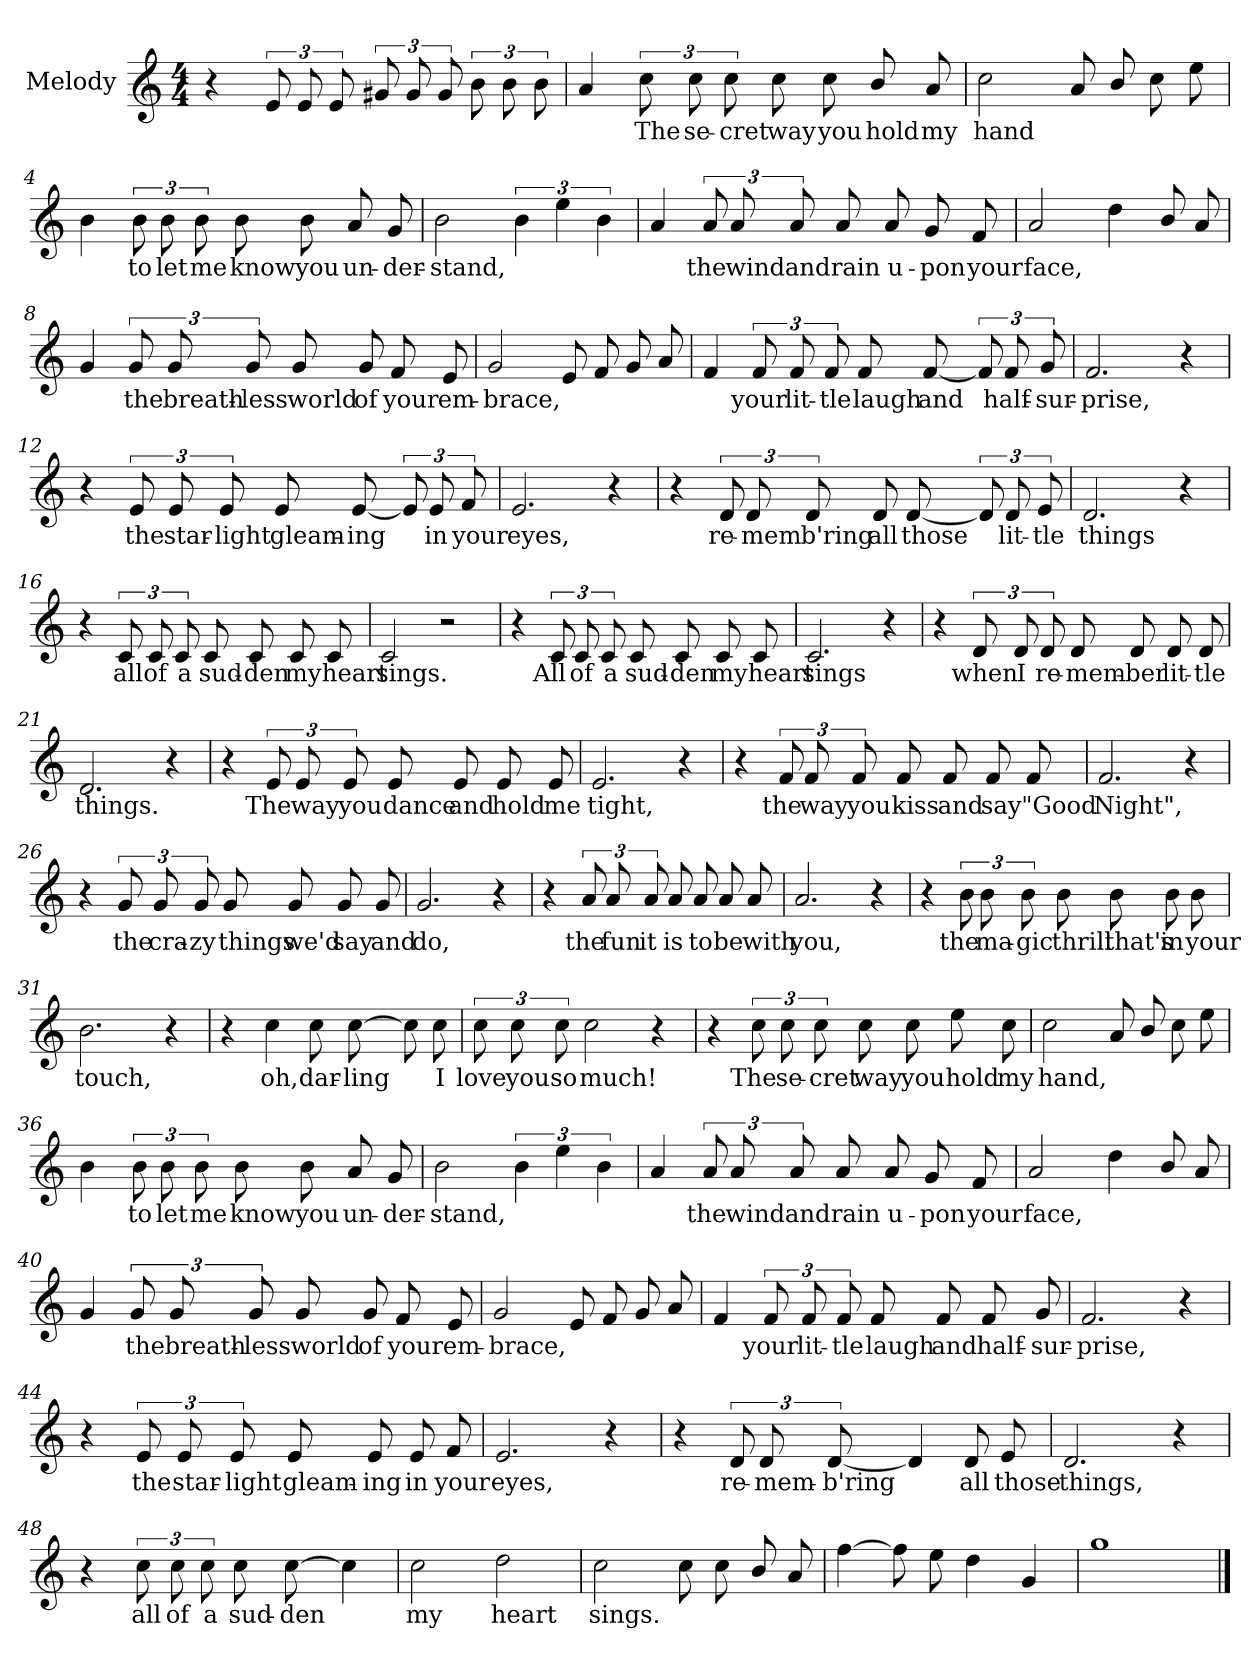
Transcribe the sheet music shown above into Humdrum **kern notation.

**kern	**text
*part1	*part1
*staff1	*staff1
*I"Melody	*
*clefG2	*
*k[]	*
*M4/4	*
=1	=1
4r	.
12e/L	.
12e/	.
12e/	.
12g#X/L	.
12g#/	.
12g#/	.
12b\L	.
12b\	.
12b\	.
=2	=2
4a/	.
12cc\L	The
12cc\	se-
12cc\	cret
8cc\L	way
8cc\	you
8b/L	hold
8a/	my
=3	=3
2cc\	hand
8a/L	.
8b/	.
8cc\L	.
8ee\	.
!!LO:LB:g=z
=4	=4
4b\	.
12b\L	to
12b\	let
12b\	me
8b\L	know
8b\	you
8a/L	un-
8g/	der-
=5	=5
2b\	stand,
6b\	.
6ee\	.
6b\	.
=6	=6
4a/	.
12a/L	the
12a/	wind
12a/	and
8a/L	rain
8a/	u-
8g/L	pon
8f/	your
=7	=7
2a/	face,
4dd\	.
8b/L	.
8a/	.
!!LO:LB:g=z
=8	=8
4g/	.
12g/L	the
12g/	breath-
12g/	less
8g/L	world
8g/	of
8f/L	your
8e/	em-
=9	=9
2g/	brace,
8e/L	.
8f/	.
8g/L	.
8a/	.
=10	=10
4f/	.
12f/L	your
12f/	lit-
12f/	tle
8f/L	laugh
[<8f/	and
12f/L]	.
12f/	half-
12g/	sur-
!!LO:LB:g=z
=11	=11
2.f/	prise,
4r	.
=12	=12
4r	.
12e/L	the
12e/	star-
12e/	light
8e/L	gleam-
[<8e/	ing
12e/L]	.
12e/	in
12f/	your
=13	=13
2.e/	eyes,
4r	.
=14	=14
4r	.
12d/L	re-
12d/	mem
12d/	b'ring
8d/L	all
[<8d/	those
12d/L]	.
12d/	lit-
12e/	tle
!!LO:LB:g=z
=15	=15
2.d/	things
4r	.
=16	=16
4r	.
12c/L	all
12c/	of
12c/	a
8c/L	sud-
8c/	den
8c/L	my
8c/	heart
=17	=17
2c/	sings.
2r	.
=18	=18
4r	.
12c/L	All
12c/	of
12c/	a
8c/L	sud-
8c/	den
8c/L	my
8c/	heart
=19	=19
2.c/	sings
4r	.
!!LO:LB:g=z
=20	=20
4r	.
12d/L	when
12d/	I
12d/	re-
8d/L	mem-
8d/	ber
8d/L	lit-
8d/	tle
=21	=21
2.d/	things.
4r	.
=22	=22
4r	.
12e/L	The
12e/	way
12e/	you
8e/L	dance
8e/	and
8e/L	hold
8e/	me
=23	=23
2.e/	tight,
4r	.
!!LO:LB:g=z
=24	=24
4r	.
12f/L	the
12f/	way
12f/	you
8f/L	kiss
8f/	and
8f/L	say
8f/	"Good
=25	=25
2.f/	Night",
4r	.
=26	=26
4r	.
12g/L	the
12g/	cra-
12g/	zy
8g/L	things
8g/	we'd
8g/L	say
8g/	and
=27	=27
2.g/	do,
4r	.
!!LO:LB:g=z
=28	=28
4r	.
12a/L	the
12a/	fun
12a/	it
8a/L	is
8a/	to
8a/L	be
8a/	with
=29	=29
2.a/	you,
4r	.
=30	=30
4r	.
12b\L	the
12b\	ma-
12b\	gic
8b\L	thrill
8b\	that's
8b\L	in
8b\	your
=31	=31
2.b\	touch,
4r	.
!!LO:LB:g=z
=32	=32
4r	.
4cc\	oh,
8cc\L	dar-
[>8cc\	ling
8cc\L]	.
8cc\	I
=33	=33
12cc\L	love
12cc\	you
12cc\	so
2cc\	much!
4r	.
=34	=34
4r	.
12cc\L	The
12cc\	se-
12cc\	cret
8cc\L	way
8cc\	you
8ee\L	hold
8cc\	my
=35	=35
2cc\	hand,
8a/L	.
8b/	.
8cc\L	.
8ee\	.
!!LO:PB:g=z
=36	=36
4b\	.
12b\L	to
12b\	let
12b\	me
8b\L	know
8b\	you
8a/L	un-
8g/	der-
=37	=37
2b\	stand,
6b\	.
6ee\	.
6b\	.
=38	=38
4a/	.
12a/L	the
12a/	wind
12a/	and
8a/L	rain
8a/	u-
8g/L	pon
8f/	your
=39	=39
2a/	face,
4dd\	.
8b/L	.
8a/	.
!!LO:LB:g=z
=40	=40
4g/	.
12g/L	the
12g/	breath-
12g/	less
8g/L	world
8g/	of
8f/L	your
8e/	em-
=41	=41
2g/	brace,
8e/L	.
8f/	.
8g/L	.
8a/	.
=42	=42
4f/	.
12f/L	your
12f/	lit-
12f/	tle
8f/L	laugh
8f/	and
8f/L	half-
8g/	sur-
!!LO:LB:g=z
=43	=43
2.f/	prise,
4r	.
=44	=44
4r	.
12e/L	the
12e/	star-
12e/	light
8e/L	gleam-
8e/	ing
8e/L	in
8f/	your
=45	=45
2.e/	eyes,
4r	.
=46	=46
4r	.
12d/L	re-
12d/	mem-
[<12d/	b'ring
4d/]	.
8d/L	all
8e/	those
!!LO:LB:g=z
=47	=47
2.d/	things,
4r	.
=48	=48
4r	.
12cc\L	all
12cc\	of
12cc\	a
8cc\L	sud-
[>8cc\	den
4cc\]	.
=49	=49
2cc\	my
2dd\	heart
=50	=50
2cc\	sings.
8cc\L	.
8cc\	.
8b/L	.
8a/	.
=51	=51
[>4ff\	.
8ff\L]	.
8ee\	.
4dd\	.
4g/	.
=52	=52
1gg	.
==	==
*-	*-
